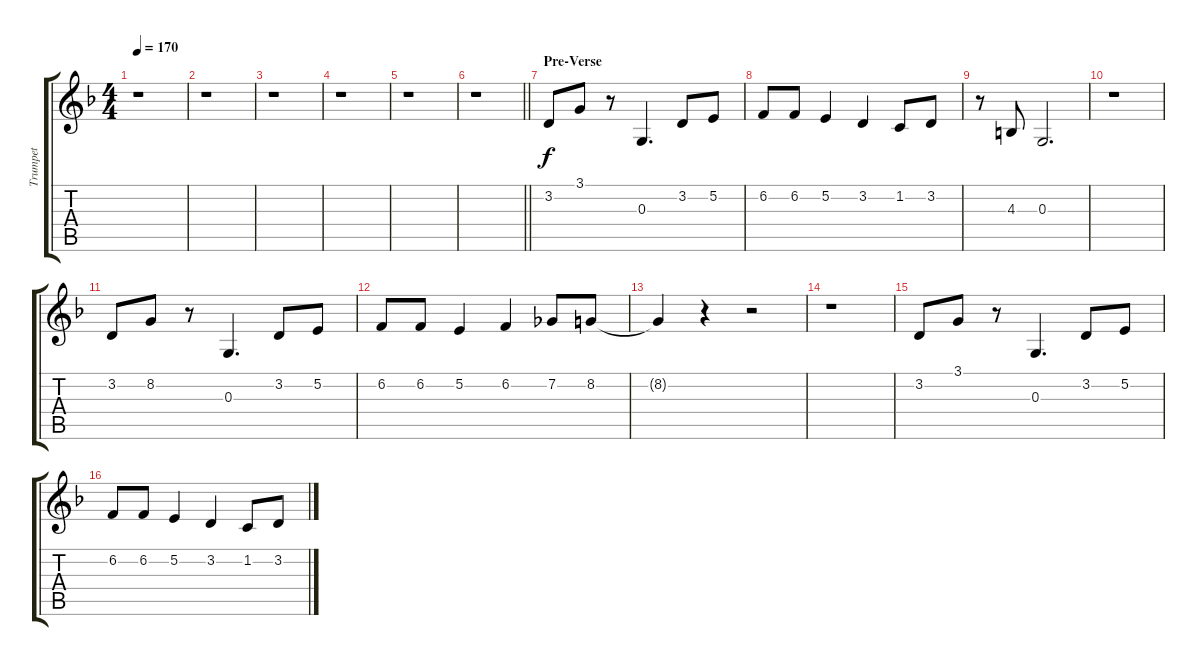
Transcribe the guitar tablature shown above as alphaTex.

\track ("Trumpet" "Trumpet") {instrument trumpet}
\staff {score tabs}
\tuning (E4 B3 G3 D3 A2 E2) {hide}
\ts (4 4)
\tempo 170
\clef g2
\ks f
r.1{dy f instrument trumpet} |
r.1 |
r.1 |
r.1 |
r.1 |
\barLineRight lightlight
r.1 |
\section ("" "Pre-Verse")
3.2.8 3.1.8 r.8 0.3.4{d} 3.2.8 5.2.8 |
6.2.8 6.2.8 5.2.4 3.2.4 1.2.8 3.2.8 |
r.8 4.3.8 0.3.2{d} |
r.1 |
3.2.8 8.2.8 r.8 0.3.4{d} 3.2.8 5.2.8 |
6.2.8 6.2.8 5.2.4 6.2.4 7.2.8 8.2.8 |
8.2{t}.4 r.4 r.2 |
r.1 |
3.2.8 3.1.8 r.8 0.3.4{d} 3.2.8 5.2.8 |
6.2.8 6.2.8 5.2.4 3.2.4 1.2.8 3.2.8
